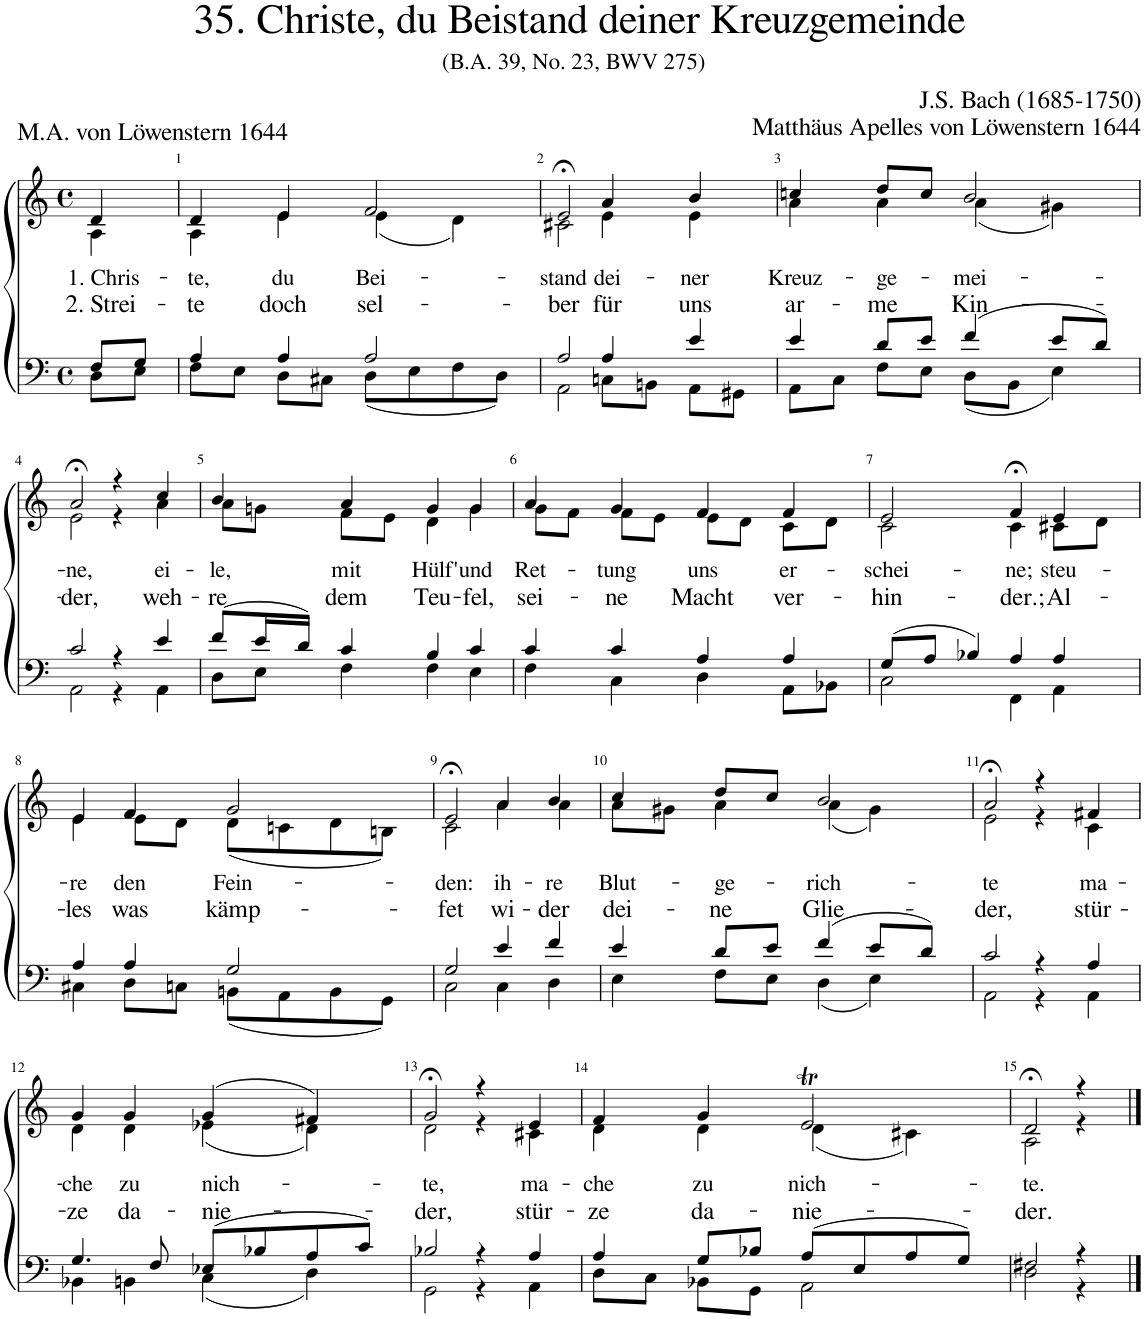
**kern	**kern	**text	**text
*part2	*part1	*part1	*part1
*staff2	*staff1	*staff1	*staff1
*I"Tenor/Bass	*I"Soprano/Alto	*	*
*clefF4	*clefG2	*	*
*k[]	*k[]	*	*
*M4/4	*M4/4	*	*
*met(c)	*met(c)	*	*
=	=	=	=
*^	*	*	*
!	!	!	!LO:LY:b	!LO:LY:b
*	*	*^	*	*
8F/L	8D\L	4d/	4A\	1. Chris-	2. Strei-
8G/J	8E\J	.	.	.	.
=1	=1	=1	=1	=1	=1
!	!	!	!	!LO:LY:b	!LO:LY:b
4A/	8F\L	4d/	4A\	-te,	-te
.	8E\J	.	.	.	.
!	!	!	!	!LO:LY:b	!LO:LY:b
4A/	8D\L	4e/	4e\	du	doch
.	8C#X\J	.	.	.	.
!	!	!	!	!LO:LY:b	!LO:LY:b
2A/	(8D\L	2f/	(4e\	Bei-	sel-
.	8E\	.	.	.	.
.	8F\	.	4d\)	.	.
.	8D\J)	.	.	.	.
=2	=2	=2	=2	=2	=2
!	!	!	!	!LO:LY:b	!LO:LY:b
2A/	2AA\	2e;<,/	2c#X\	-stand	-ber
!	!	!	!	!LO:LY:b	!LO:LY:b
4A/	8Cn\L	4a/	4e\	dei-	für
.	8BBn\J	.	.	.	.
!	!	!	!	!LO:LY:b	!LO:LY:b
4e/	8AA\L	4b/	4e\	-ner	uns
.	8GG#X\J	.	.	.	.
=3	=3	=3	=3	=3	=3
!	!	!	!	!LO:LY:b	!LO:LY:b
4e/	8AA\L	4ccn/	4a\	Kreuz-	ar-
.	8C\J	.	.	.	.
!	!	!	!	!LO:LY:b	!LO:LY:b
8d/L	8F\L	8dd/L	4a\	-ge-	-me
8e/J	8E\J	8cc/J	.	.	.
!	!	!	!	!LO:LY:b	!LO:LY:b
(4f/	(8D\L	2b/	(4a\	-mei-	Kin-
.	8BB\J	.	.	.	.
8e/L	4E\)	.	4g#X\)	.	.
8d/J)	.	.	.	.	.
!!LO:LB:g=z	!!
=4	=4	=4	=4	=4	=4
!	!	!	!	!LO:LY:b	!LO:LY:b
2c/	2AA\	2a;</	2e\	ne,	der,
4r	4r	4r	4r	.	.
!	!	!	!	!LO:LY:b	!LO:LY:b
4e/	4AA\	4cc/	4a\	ei-	weh-
=5	=5	=5	=5	=5	=5
!	!	!	!	!LO:LY:b	!LO:LY:b
(8f/L	8D\L	4b;</	8a\L	-le,	-re
16e/L	8E\J	.	8gn\J	.	.
16d/JJ)	.	.	.	.	.
!	!	!	!	!LO:LY:b	!LO:LY:b
4c/	4F\	4a/	8f\L	mit	dem
.	.	.	8e\J	.	.
!	!	!	!	!LO:LY:b	!LO:LY:b
4B/	4F\	4g/	4d\	Hülf'	Teu-
!	!	!	!	!LO:LY:b	!LO:LY:b
4c/	4E\	4g/	4g\	und	-fel,
=6	=6	=6	=6	=6	=6
!	!	!	!	!LO:LY:b	!LO:LY:b
4c/	4F\	4a;</	8g\L	Ret-	sei-
.	.	.	8f\J	.	.
!	!	!	!	!LO:LY:b	!LO:LY:b
4c/	4C\	4g/	8f\L	-tung	-ne
.	.	.	8e\J	.	.
!	!	!	!	!LO:LY:b	!LO:LY:b
4A/	4D\	4f/	8e\L	uns	Macht
.	.	.	8d\J	.	.
!	!	!	!	!LO:LY:b	!LO:LY:b
4A/	8AA\L	4f/	8c\L	er-	ver-
.	8BB-X\J	.	8d\J	.	.
=7	=7	=7	=7	=7	=7
!	!	!	!	!LO:LY:b	!LO:LY:b
(8G/L	2C\	2e;</	2c\	-schei-	-hin-
8A/J	.	.	.	.	.
4B-X;</)	.	.	.	.	.
!	!	!	!	!LO:LY:b	!LO:LY:b
4A/	4FF\	4f;<,/	4c\	-ne;	-der.;
!	!	!	!	!LO:LY:b	!LO:LY:b
4A/	4AA\	4e/	8c#X\L	steu-	Al-
.	.	.	8d\J	.	.
!!LO:LB:g=z	!!
=8	=8	=8	=8	=8	=8
!	!	!	!	!LO:LY:b	!LO:LY:b
4A/	4C#X\	4e/	4e\	-re	-les
!	!	!	!	!LO:LY:b	!LO:LY:b
4A/	8D\L	4f/	8e\L	den	was
.	8Cn\J	.	8d\J	.	.
!	!	!	!	!LO:LY:b	!LO:LY:b
2G/	(8BBn\L	2g/	(8d\L	Fein-	kämp-
.	8AA\	.	8cn\	.	.
.	8BB\	.	8d\	.	.
.	8GG\J)	.	8Bn\J)	.	.
=9	=9	=9	=9	=9	=9
!	!	!	!	!LO:LY:b	!LO:LY:b
2G/	2C\	2e;<,/	2c\	-den:	-fet
!	!	!	!	!LO:LY:b	!LO:LY:b
4e/	4C\	4a/	4a\	ih-	wi-
!	!	!	!	!LO:LY:b	!LO:LY:b
4f/	4D\	4b/	4a\	-re	-der
=10	=10	=10	=10	=10	=10
!	!	!	!	!LO:LY:b	!LO:LY:b
4e/	4E\	4cc/	8a\L	Blut-	dei-
.	.	.	8g#X\J	.	.
!	!	!	!	!LO:LY:b	!LO:LY:b
8d/L	8F\L	8dd/L	4a\	-ge-	-ne
8e/J	8E\J	8cc/J	.	.	.
!	!	!	!	!LO:LY:b	!LO:LY:b
(4f/	(4D\	2b/	(4a\	rich-	Glie-
8e/L	4E\)	.	4g#\)	.	.
8d/J)	.	.	.	.	.
=11	=11	=11	=11	=11	=11
!	!	!	!	!LO:LY:b	!LO:LY:b
2c/	2AA\	2a;</	2e\	-te	-der,
4r	4r	4r	4r	.	.
!	!	!	!	!LO:LY:b	!LO:LY:b
4A/	4AA\	4f#X/	4c\	ma-	stür-
!!LO:LB:g=z	!!
=12	=12	=12	=12	=12	=12
!	!	!	!	!LO:LY:b	!LO:LY:b
4.G/	4BB-X\	4g;</	4d\	-che	-ze
!	!	!	!	!LO:LY:b	!LO:LY:b
.	4BBn\	4g/	4d\	zu	da-
8F/	.	.	.	.	.
!	!	!	!	!LO:LY:b	!LO:LY:b
(8E-X/L	(4C\	(4g/	(4e-X\	nich-	-nie-
8B-X/	.	.	.	.	.
8A/	4D\)	4f#X/)	4d\)	.	.
8c/J)	.	.	.	.	.
=13	=13	=13	=13	=13	=13
!	!	!	!	!LO:LY:b	!LO:LY:b
2B-X/	2GG\	2g;</	2d\	-te,	-der,
4r	4r	4r	4r	.	.
!	!	!	!	!LO:LY:b	!LO:LY:b
4A/	4AA\	4e/	4c#X\	ma-	stür-
=14	=14	=14	=14	=14	=14
!	!	!	!	!LO:LY:b	!LO:LY:b
4A/	8D\L	4f/	4d\	-che	-ze
.	8C\J	.	.	.	.
!	!	!	!	!LO:LY:b	!LO:LY:b
8G/L	8BB-X\L	4g/	4d\	zu	da-
8B-X/J	8GG\J	.	.	.	.
!	!	!	!	!LO:LY:b	!LO:LY:b
(8A/L	2AA\	2et/	(4d\	nich-	-nie-
8E/	.	.	.	.	.
8A/	.	.	4c#X\)	.	.
8G/J)	.	.	.	.	.
=15	=15	=15	=15	=15	=15
!	!	!	!	!LO:LY:b	!LO:LY:b
2F#X/	2D\	2d;</	2A\	-te.	-der.
4r	4r	4r	4r	.	.
*v	*v	*	*	*	*
*	*v	*v	*	*
==	==	==	==
*-	*-	*-	*-
